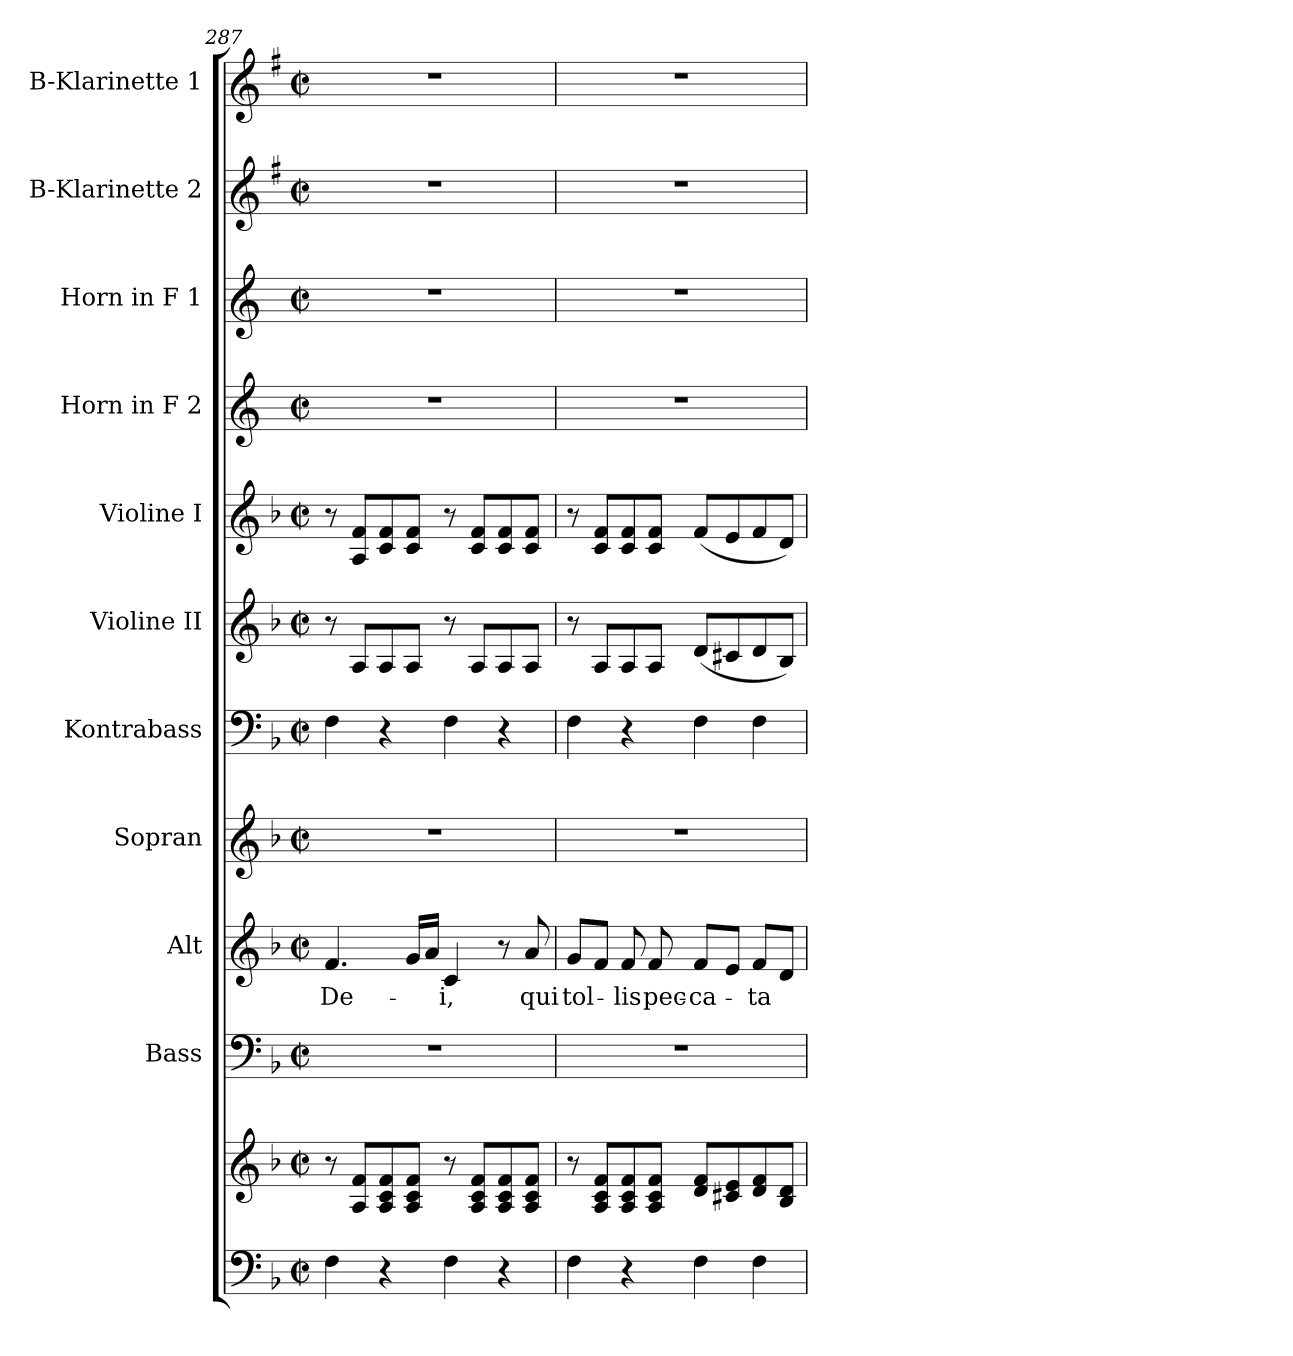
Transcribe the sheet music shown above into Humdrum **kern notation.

**kern	**kern	**kern	**kern	**text	**kern	**kern	**kern	**kern	**kern	**kern	**kern	**kern
*part11	*part11	*part10	*part9	*part9	*part8	*part7	*part6	*part5	*part4	*part3	*part2	*part1
*staff12	*staff11	*staff10	*staff9	*staff9	*staff8	*staff7	*staff6	*staff5	*staff4	*staff3	*staff2	*staff1
*	*	*I"Bass	*I"Alt	*	*I"Sopran	*I"Kontrabass	*I"Violine II	*I"Violine I	*I"Horn in F 2	*I"Horn in F 1	*I"B-Klarinette 2	*I"B-Klarinette 1
*	*	*I'B.	*I'A.	*	*I'S.	*I'Kb.	*I'Vl. II	*I'Vl. I	*	*	*I'B Kl. 2	*I'B Kl. 1
*clefF4	*clefG2	*clefF4	*clefG2	*	*clefG2	*clefF4	*clefG2	*clefG2	*clefG2	*clefG2	*clefG2	*clefG2
*	*	*	*	*	*	*ITrd7c12	*	*	*ITrd4c7	*ITrd4c7	*ITrd1c2	*ITrd1c2
*k[b-]	*k[b-]	*k[b-]	*k[b-]	*	*k[b-]	*k[b-]	*k[b-]	*k[b-]	*k[b-]	*k[b-]	*k[b-]	*k[b-]
*F:	*F:	*F:	*F:	*	*F:	*F:	*F:	*F:	*F:	*F:	*F:	*F:
*M2/2	*M2/2	*M2/2	*M2/2	*	*M2/2	*M2/2	*M2/2	*M2/2	*M2/2	*M2/2	*M2/2	*M2/2
*met(c|)	*met(c|)	*met(c|)	*met(c|)	*	*met(c|)	*met(c|)	*met(c|)	*met(c|)	*met(c|)	*met(c|)	*met(c|)	*met(c|)
=287	=287	=287	=287	=287	=287	=287	=287	=287	=287	=287	=287	=287
!	!	!	!	!LO:LY:b	!	!	!	!	!	!	!	!
4F\	8r	1r	4.f/	De-	1r	4FF\	8r	8r	1r	1r	1r	1r
.	8A/ 8f/L	.	.	.	.	.	8A/L	8A/ 8f/L	.	.	.	.
4r	8A/ 8c/ 8f/	.	.	.	.	4r	8A/	8c/ 8f/	.	.	.	.
.	8A/ 8c/ 8f/J	.	16g/LL	.	.	.	8A/J	8c/ 8f/J	.	.	.	.
.	.	.	16a/JJ	.	.	.	.	.	.	.	.	.
!	!	!	!	!LO:LY:b	!	!	!	!	!	!	!	!
4F\	8r	.	4c/	-i,	.	4FF\	8r	8r	.	.	.	.
.	8A/ 8c/ 8f/L	.	.	.	.	.	8A/L	8c/ 8f/L	.	.	.	.
4r	8A/ 8c/ 8f/	.	8r	.	.	4r	8A/	8c/ 8f/	.	.	.	.
!	!	!	!	!LO:LY:b	!	!	!	!	!	!	!	!
.	8A/ 8c/ 8f/J	.	8a/	qui	.	.	8A/J	8c/ 8f/J	.	.	.	.
!!LO:PB:g=z
=288	=288	=288	=288	=288	=288	=288	=288	=288	=288	=288	=288	=288
!	!	!	!	!LO:LY:b	!	!	!	!	!	!	!	!
4F\	8r	1r	8g/L	tol-	1r	4FF\	8r	8r	1r	1r	1r	1r
.	8A/ 8c/ 8f/L	.	8f/J	.	.	.	8A/L	8c/ 8f/L	.	.	.	.
!	!	!	!	!LO:LY:b	!	!	!	!	!	!	!	!
4r	8A/ 8c/ 8f/	.	8f/	-lis	.	4r	8A/	8c/ 8f/	.	.	.	.
!	!	!	!	!LO:LY:b	!	!	!	!	!	!	!	!
.	8A/ 8c/ 8f/J	.	8f/	pec-	.	.	8A/J	8c/ 8f/J	.	.	.	.
!	!	!	!	!LO:LY:b	!	!	!	!	!	!	!	!
4F\	8d/ 8f/L	.	8f/L	-ca-	.	4FF\	(<8d/L	(<8f/L	.	.	.	.
.	8c#X/ 8e/	.	8e/J	.	.	.	8c#X/	8e/	.	.	.	.
!	!	!	!	!LO:LY:b	!	!	!	!	!	!	!	!
4F\	8d/ 8f/	.	8f/L	-ta	.	4FF\	8d/	8f/	.	.	.	.
.	8B-/ 8d/J	.	8d/J	.	.	.	8B-/J)	8d/J)	.	.	.	.
=	=	=	=	=	=	=	=	=	=	=	=	=
*-	*-	*-	*-	*-	*-	*-	*-	*-	*-	*-	*-	*-
